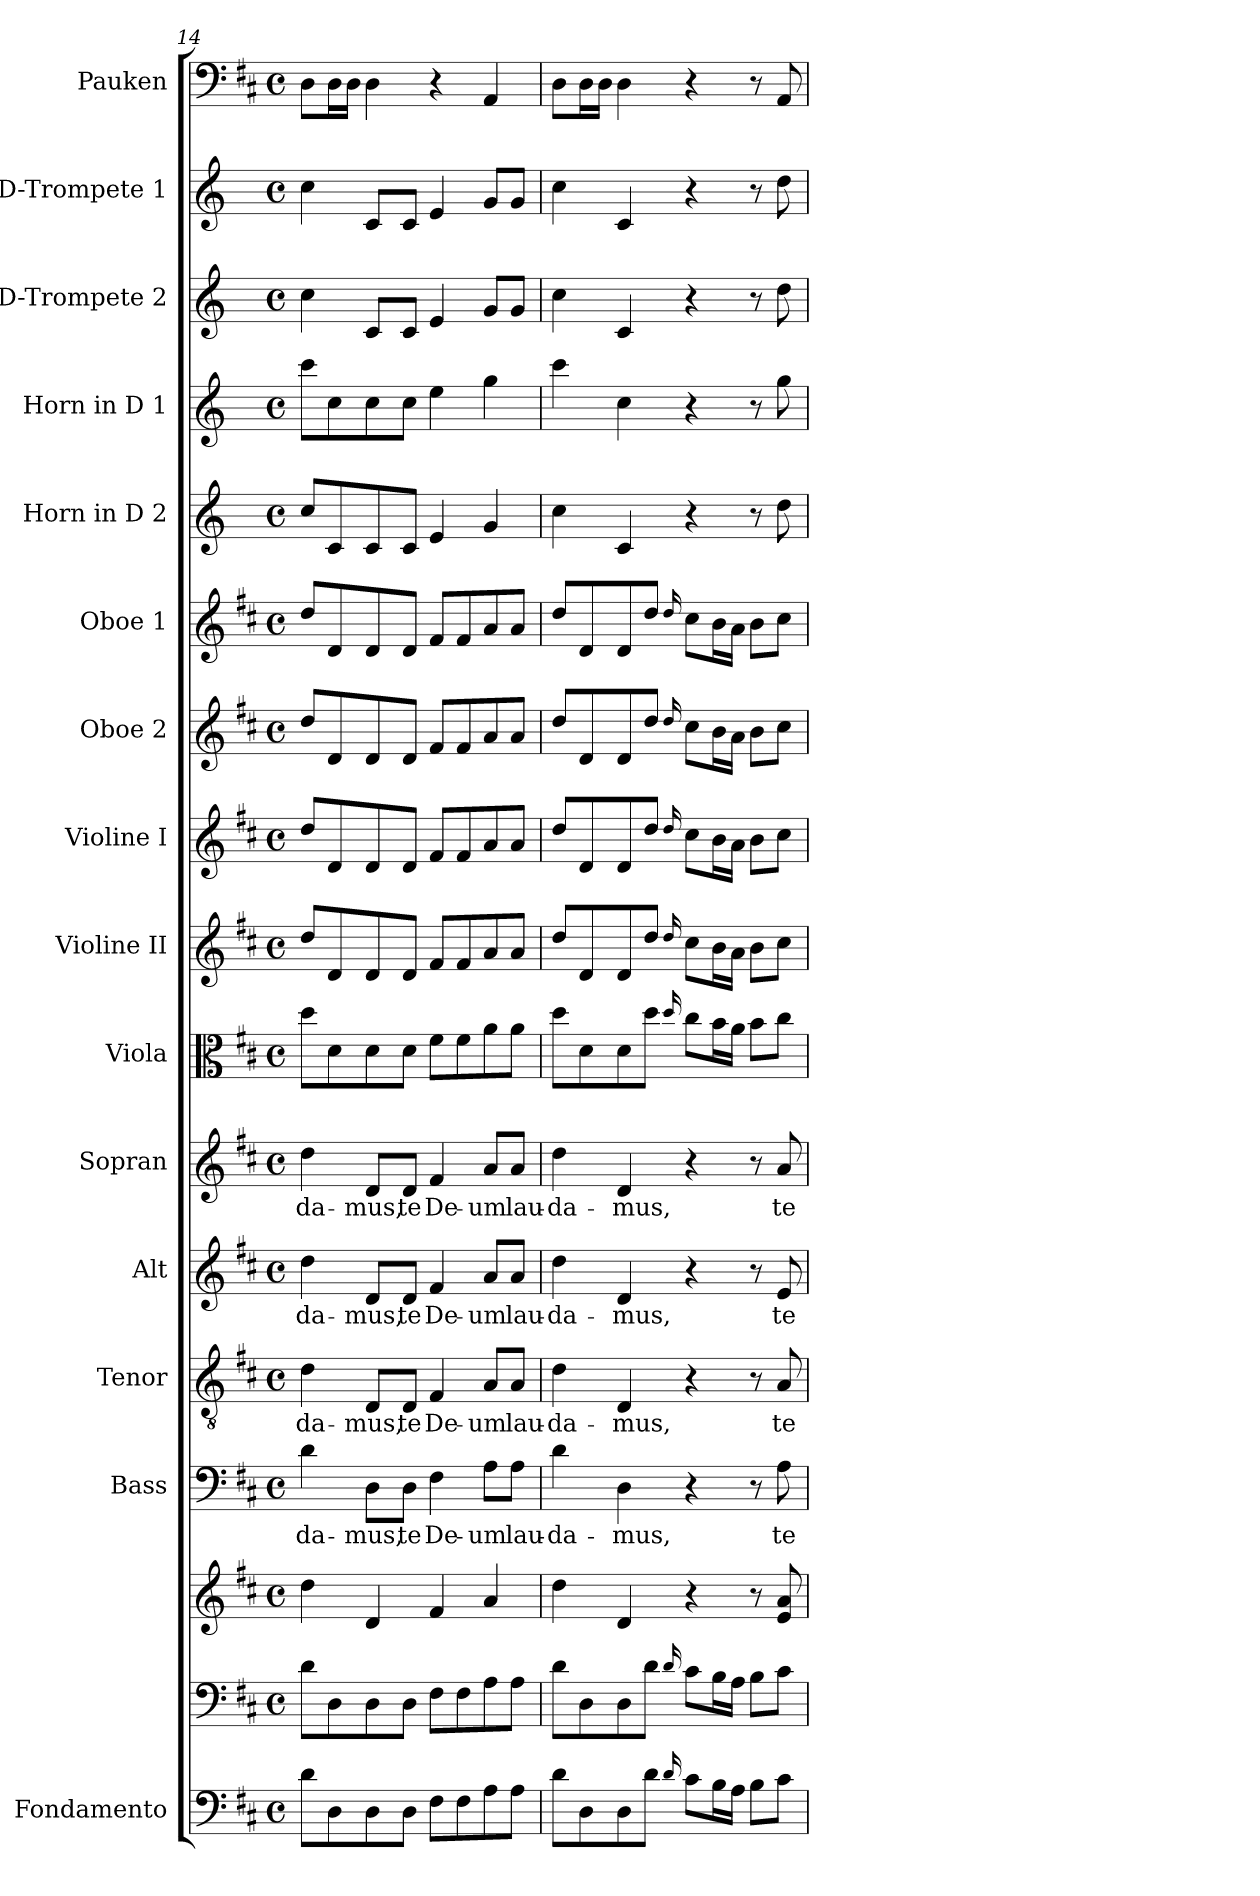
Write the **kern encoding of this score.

**kern	**kern	**kern	**kern	**text	**kern	**text	**kern	**text	**kern	**text	**kern	**kern	**kern	**kern	**kern	**kern	**kern	**kern	**kern	**kern
*part16	*part15	*part15	*part14	*part14	*part13	*part13	*part12	*part12	*part11	*part11	*part10	*part9	*part8	*part7	*part6	*part5	*part4	*part3	*part2	*part1
*staff17	*staff16	*staff15	*staff14	*staff14	*staff13	*staff13	*staff12	*staff12	*staff11	*staff11	*staff10	*staff9	*staff8	*staff7	*staff6	*staff5	*staff4	*staff3	*staff2	*staff1
*I"Fondamento	*	*	*I"Bass	*	*I"Tenor	*	*I"Alt	*	*I"Sopran	*	*I"Viola	*I"Violine II	*I"Violine I	*I"Oboe 2	*I"Oboe 1	*I"Horn in D 2	*I"Horn in D 1	*I"D-Trompete 2	*I"D-Trompete 1	*I"Pauken
*I'F.	*	*	*I'B.	*	*I'T.	*	*I'A.	*	*I'S.	*	*I'Vla.	*I'Vl. II	*I'Vl. I	*I'Ob. 2	*I'Ob. 1	*	*	*I'D Trp. 2	*I'D Trp. 1	*I'Pk.
*clefF4	*clefF4	*clefG2	*clefF4	*	*clefGv2	*	*clefG2	*	*clefG2	*	*clefC3	*clefG2	*clefG2	*clefG2	*clefG2	*clefG2	*clefG2	*clefG2	*clefG2	*clefF4
*ITrd7c12	*	*	*	*	*	*	*	*	*	*	*	*	*	*	*	*ITrd6c10	*ITrd6c10	*ITrd-1c-2	*ITrd-1c-2	*
*k[f#c#]	*k[f#c#]	*k[f#c#]	*k[f#c#]	*	*k[f#c#]	*	*k[f#c#]	*	*k[f#c#]	*	*k[f#c#]	*k[f#c#]	*k[f#c#]	*k[f#c#]	*k[f#c#]	*k[f#c#]	*k[f#c#]	*k[f#c#]	*k[f#c#]	*k[f#c#]
*D:	*D:	*D:	*D:	*	*D:	*	*D:	*	*D:	*	*D:	*D:	*D:	*D:	*D:	*D:	*D:	*D:	*D:	*D:
*M4/4	*M4/4	*M4/4	*M4/4	*	*M4/4	*	*M4/4	*	*M4/4	*	*M4/4	*M4/4	*M4/4	*M4/4	*M4/4	*M4/4	*M4/4	*M4/4	*M4/4	*M4/4
*met(c)	*met(c)	*met(c)	*met(c)	*	*met(c)	*	*met(c)	*	*met(c)	*	*met(c)	*met(c)	*met(c)	*met(c)	*met(c)	*met(c)	*met(c)	*met(c)	*met(c)	*met(c)
=14	=14	=14	=14	=14	=14	=14	=14	=14	=14	=14	=14	=14	=14	=14	=14	=14	=14	=14	=14	=14
!	!	!	!	!LO:LY:b	!	!LO:LY:b	!	!LO:LY:b	!	!LO:LY:b	!	!	!	!	!	!	!	!	!	!
8D\L	8d\L	4dd\	4d\	-da-	4d\	-da-	4dd\	-da-	4dd\	-da-	8dd\L	8dd/L	8dd/L	8dd/L	8dd/L	8d/L	8dd\L	4dd\	4dd\	8D\L
8DD\	8D\	.	.	.	.	.	.	.	.	.	8d\	8d/	8d/	8d/	8d/	8D/	8d\	.	.	16D\L
.	.	.	.	.	.	.	.	.	.	.	.	.	.	.	.	.	.	.	.	16D\JJ
!	!	!	!	!LO:LY:b	!	!LO:LY:b	!	!LO:LY:b	!	!LO:LY:b	!	!	!	!	!	!	!	!	!	!
8DD\	8D\	4d/	8D\L	-mus,	8D/L	-mus,	8d/L	-mus,	8d/L	-mus,	8d\	8d/	8d/	8d/	8d/	8D/	8d\	8d/L	8d/L	4D\
!	!	!	!	!LO:LY:b	!	!LO:LY:b	!	!LO:LY:b	!	!LO:LY:b	!	!	!	!	!	!	!	!	!	!
8DD\J	8D\J	.	8D\J	te	8D/J	te	8d/J	te	8d/J	te	8d\J	8d/J	8d/J	8d/J	8d/J	8D/J	8d\J	8d/J	8d/J	.
!	!	!	!	!LO:LY:b	!	!LO:LY:b	!	!LO:LY:b	!	!LO:LY:b	!	!	!	!	!	!	!	!	!	!
8FF#\L	8F#\L	4f#/	4F#\	De-	4F#/	De-	4f#/	De-	4f#/	De-	8f#\L	8f#/L	8f#/L	8f#/L	8f#/L	4F#/	4f#\	4f#/	4f#/	4r
8FF#\	8F#\	.	.	.	.	.	.	.	.	.	8f#\	8f#/	8f#/	8f#/	8f#/	.	.	.	.	.
!	!	!	!	!LO:LY:b	!	!LO:LY:b	!	!LO:LY:b	!	!LO:LY:b	!	!	!	!	!	!	!	!	!	!
8AA\	8A\	4a/	8A\L	-um	8A/L	-um	8a/L	-um	8a/L	-um	8a\	8a/	8a/	8a/	8a/	4A/	4a\	8a/L	8a/L	4AA/
!	!	!	!	!LO:LY:b	!	!LO:LY:b	!	!LO:LY:b	!	!LO:LY:b	!	!	!	!	!	!	!	!	!	!
8AA\J	8A\J	.	8A\J	lau-	8A/J	lau-	8a/J	lau-	8a/J	lau-	8a\J	8a/J	8a/J	8a/J	8a/J	.	.	8a/J	8a/J	.
=15	=15	=15	=15	=15	=15	=15	=15	=15	=15	=15	=15	=15	=15	=15	=15	=15	=15	=15	=15	=15
!	!	!	!	!LO:LY:b	!	!LO:LY:b	!	!LO:LY:b	!	!LO:LY:b	!	!	!	!	!	!	!	!	!	!
8D\L	8d\L	4dd\	4d\	-da-	4d\	-da-	4dd\	-da-	4dd\	-da-	8dd\L	8dd/L	8dd/L	8dd/L	8dd/L	4d\	4dd\	4dd\	4dd\	8D\L
8DD\	8D\	.	.	.	.	.	.	.	.	.	8d\	8d/	8d/	8d/	8d/	.	.	.	.	16D\L
.	.	.	.	.	.	.	.	.	.	.	.	.	.	.	.	.	.	.	.	16D\JJ
!	!	!	!	!LO:LY:b	!	!LO:LY:b	!	!LO:LY:b	!	!LO:LY:b	!	!	!	!	!	!	!	!	!	!
8DD\	8D\	4d/	4D\	-mus,	4D/	-mus,	4d/	-mus,	4d/	-mus,	8d\	8d/	8d/	8d/	8d/	4D/	4d\	4d/	4d/	4D\
8D\J	8d\J	.	.	.	.	.	.	.	.	.	8dd\J	8dd/J	8dd/J	8dd/J	8dd/J	.	.	.	.	.
16qqD/	16qqd/	.	.	.	.	.	.	.	.	.	16qqdd/	16qqdd/	16qqdd/	16qqdd/	16qqdd/	.	.	.	.	.
8C#\L	8c#\L	4r	4r	.	4r	.	4r	.	4r	.	8cc#\L	8cc#\L	8cc#\L	8cc#\L	8cc#\L	4r	4r	4r	4r	4r
16BB\L	16B\L	.	.	.	.	.	.	.	.	.	16b\L	16b\L	16b\L	16b\L	16b\L	.	.	.	.	.
16AA\JJ	16A\JJ	.	.	.	.	.	.	.	.	.	16a\JJ	16a\JJ	16a\JJ	16a\JJ	16a\JJ	.	.	.	.	.
8BB\L	8B\L	8r	8r	.	8r	.	8r	.	8r	.	8b\L	8b\L	8b\L	8b\L	8b\L	8r	8r	8r	8r	8r
!	!	!	!	!LO:LY:b	!	!LO:LY:b	!	!LO:LY:b	!	!LO:LY:b	!	!	!	!	!	!	!	!	!	!
8C#\J	8c#\J	8e/ 8a/	8A\	te	8A/	te	8e/	te	8a/	te	8cc#\J	8cc#\J	8cc#\J	8cc#\J	8cc#\J	8e\	8a\	8ee\	8ee\	8AA/
=	=	=	=	=	=	=	=	=	=	=	=	=	=	=	=	=	=	=	=	=
*-	*-	*-	*-	*-	*-	*-	*-	*-	*-	*-	*-	*-	*-	*-	*-	*-	*-	*-	*-	*-
